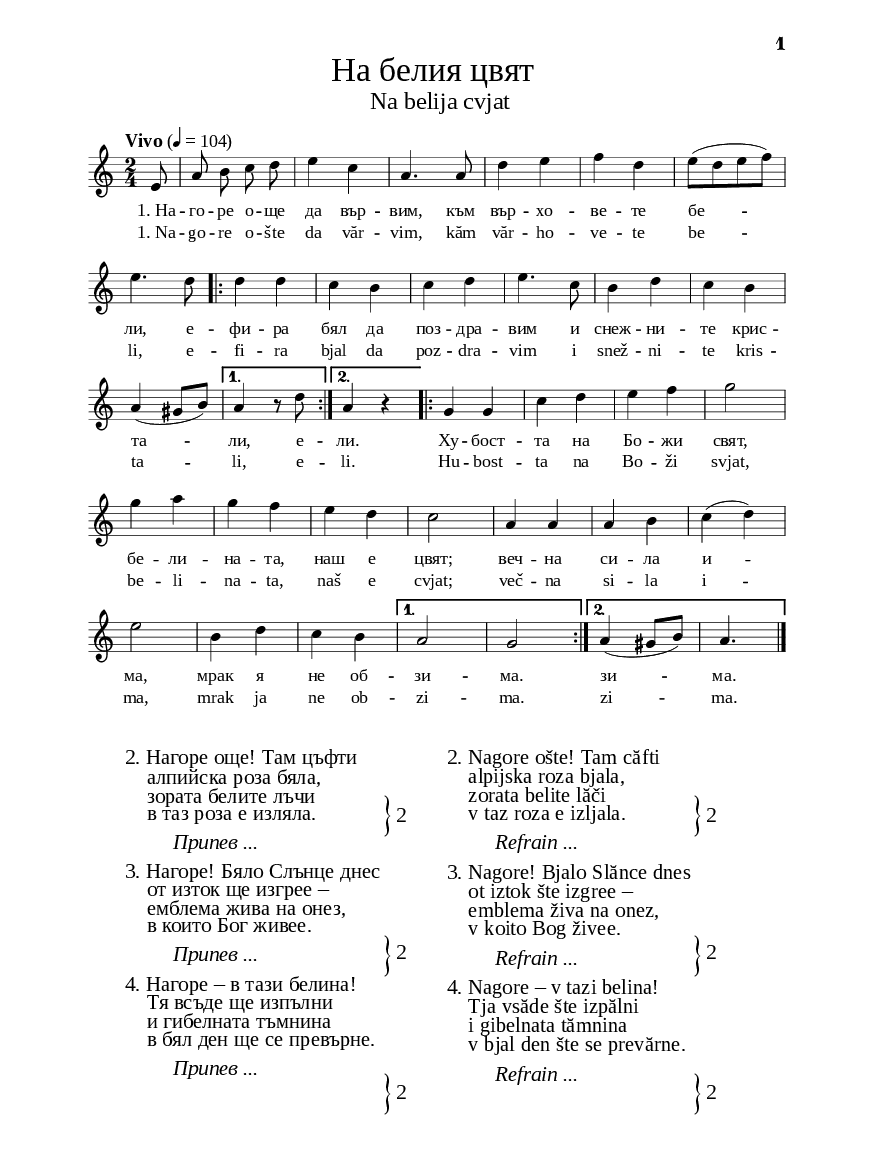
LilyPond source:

\version "2.24.3"

% include paper part and global functions
\include "include/globals.ily"

"rightBraces058" = \markup {
  \column {
    % repeat braces
    \translate #'(0 . -7.1 )
    \right-brace #20

    \translate #'(0 . -16.5 )
    \right-brace #20

    \translate #'(0 . -16.1 )
    \right-brace #20

  }
  \column {
    % repeat numbers
    \translate #'(0 . -7.9 )
    2
    \translate #'(0 . -18.9 )
    2

    \translate #'(0 . -19.2 )
    2

  }
}

"rightBraces059" = \markup {
  \column {
    % repeat braces
    \translate #'(0 . -7.7 )
    \right-brace #20


  }
  \column {
    % repeat numbers
    \translate #'(0 . -8.7 )
    2
  }
}

\bookpart {
  \label #'ref058
  \tocItem \markup "На белия цвят – Na belija cvjat"
  \include "include/bookpart-paper.ily"
  \score {
    \include "include/score-layout.ily"

    \new Voice \absolute {
      \clef treble
      \key a \minor
      \time 2/4
      \tempoFunc "Vivo" 4 "104"

      \autoBeamOff
      \partial 8

      e'8 | a'8  b'8 c''8 d''8 | e''4 c''4 | a'4. a'8 | d''4 e''4 | f''4 d''4 | e''8 ([ d''8 e''8 f''8 ]) | \break
      e''4. d''8 \repeat volta 2 {
        | d''4 d''4 |  c''4 b'4 |  c''4 d''4 |  e''4. c''8 |  b'4 d''4 | c''4 b'4 | \break
        a'4 ( gis'8 [b'8]) |
      } \alternative { { a'4 r8 d''8 } {  a'4 r4 } }
      \repeat volta 2 {
        | g'4 g'4 | c''4 d''4 | e''4 f''4 | g''2\break
        | g''4 a''4 |  g''4 f''4 |  e''4 d''4 |  c''2 | a'4 a'4 | a'4 b'4 | c''4 ( d''4 ) | \break
        e''2 | b'4 d''4| c''4 b'4 |
      } \alternative { { a'2 | g'2  }  {   a'4 (gis'8[b'8])  | a'4. \bar "|." \break } }
    }

    \addlyrics {
      "1. На" -- го -- ре о -- ще да вър -- вим, към вър -- хо -- ве -- те бе --
      ли, е -- фи -- ра бял да поз -- дра -- вим и снеж -- ни -- те крис --
      та -- ли, е -- ли. Ху -- бост -- та на Бо -- жи свят,
      бе -- ли -- на -- та, наш е цвят;  веч -- на си -- ла и --
      ма, мрак я не об -- зи -- ма. зи -- ма.
    }


    \addlyrics {
      "1. Na" -- go -- re o -- šte da văr -- vim, kăm văr -- ho -- ve -- te be --
      li, e -- fi -- ra bjal da poz -- dra -- vim i snež -- ni -- te kris --
      ta -- li, e -- li. Hu -- bost -- ta na Bo -- ži svjat,
      be -- li -- na -- ta, naš e cvjat;  več -- na si -- la i --
      ma, mrak ja ne ob -- zi -- ma. zi -- ma.
    }
    \header {
      title = \titleFunc "На белия цвят "" Na belija cvjat"
    }

    \midi{}

  } % score


  \markup \empty-two

  \markup \abs-fontsize #10 {
    \hspace #5
    \override #`(baseline-skip . ,bgCoupletBaselineSkip)
    \column {


      \line {   2. Нагоре още! Там цъфти }
      \line {   "   " алпийска роза бяла, }
      \line {   "   " зората белите лъчи }
      \line {   "   " в таз роза е изляла. }
      \vspace #0.5

      \line { "        " \italic {Припев ... } }
      \vspace #0.5


      \line {  3. Нагоре! Бяло Слънце днес }

      \line {   "   "от изток ще изгрее  – }

      \line {   "   "емблема жива на онез,}

      \line {   "   "в които Бог живее.}
      \vspace #0.5
      \line { "        " \italic {Припев ... } }

      \vspace #0.5
      \line {   4. Нагоре – в тази белина!}

      \line {   "   "Тя всъде ще изпълни}

      \line {   "   "и гибелната тъмнина}

      \line {   "   "в бял ден ще се превърне.}

      \vspace #0.5

      \line { "        " \italic {Припев ... } }



    }    \"rightBraces058"


    \hspace #5
    \override #`(baseline-skip . ,bgCoupletBaselineSkip)
    \column {

      \line {   2. Nagore ošte! Tam căfti }
      \line {   "   " alpijska roza bjala, }
      \line {   "   " zorata belite lăči }
      \line {   "   " v taz roza e izljala. }
      \vspace #0.5

      \line { "        " \italic {Refrain ... } }
      \vspace #0.5


      \line {  3. Nagore! Bjalo Slănce dnes }

      \line {   "   "ot iztok šte izgree  – }

      \line {   "   "emblema živa na onez,}

      \line {   "   "v koito Bog živee.}
      \vspace #0.5
      \line { "        " \italic {Refrain ... } }

      \vspace #0.5
      \line {   4. Nagore – v tazi belina!}

      \line {   "   "Tja vsăde šte izpălni}

      \line {   "   "i gibelnata tămnina}

      \line {   "   "v bjal den šte se prevărne.}

      \vspace #0.5

      \line { "        " \italic {Refrain ... } }


    }   \"rightBraces058" %column
  } % markup

  \pageBreak


  \markup \abs-fontsize #10 {
    \hspace #5
    \override #`(baseline-skip . ,bgCoupletBaselineSkip)
    \column {




      \line {   5. Земята ще разхубавим,}

      \line {   "   "на Рай ще я направим;}

      \line {   "   "Небето ще развеселим}

      \line {   "   "и Бога ще прославим.}
      \vspace #0.5
      \line { "        " \italic {Припев ... } }
    }      \"rightBraces059"

    \hspace #5
    \override #`(baseline-skip . ,bgCoupletBaselineSkip)
    \column {

      \line {   5. Zemjata šte razhubavim,}

      \line {   "   "na Raj šte ja napravim;}

      \line {   "   "Nebeto šte razveselim}

      \line {   "   "i Boga šte proslavim.}
      \vspace #0.5
      \line { "        " \italic {Refrain ... } }



    }    \"rightBraces059"
  } % markup

  % include foreign translation(s) of the song
  \markup \vspace #3
  \version "2.24.4"

\markup \fill-line { \fontsize #deTitleFontSize "An die weiße Farbe" }
\markup \null
\markup \null
\markup \abs-fontsize #10 {
   \hspace #25
  \override #`(baseline-skip . ,deCoupletBaselineSkip)

  \column {
    \line { 1. Hinauf, steigen wir immer weiter}

    \line { "   "zu den weißen Gipfeln,}

    \line { "   "grüßen wir den weißen Äther}

    \line { "   "und die Schneekristalle.}

     \vspace #0.5

    \line { "      " \italic { Refrain }:}
    \line { "      "Die Schönheit der göttlichen Welt,}

    \line { "      "das Weiße, unsere Farbe  –}

    \line { "      "hat ewige Kraft,}

    \line { "      "die Finsternis ergreift sie nicht.}
    \vspace #0.5
    \line { 2. Hinauf immer weiter! Dort blüht }

    \line { "   "die weiße Alpenrose,}

    \line { "   "die Morgenröte ergoss  }

    \line { "   "  die weiße Farbe in diese Rose. }

     \vspace #0.5

    \line { "      " \italic { Refrain } ... }

    \vspace #0.5

    \line { 3. Hinauf! Eine weiße Sonne wird heute}

    \line { "   " von Osten aufgehen  –}

    \line { "   " das lebendige Emblem für jene,}

    \line { "   " in denen Gott lebt.}

     \vspace #0.5

    \line { "      " \italic { Refrain } ... }

    \vspace #0.5

    \line { 4. Hinauf – in dieses Weiß!}

    \line { "   " Es wird alles ausfüllen}

    \line { "   " und die tödliche Dunkelheit}

    \line { "   " in weißen Tag verwandeln.}

     \vspace #0.5

    \line { "      " \italic { Refrain } ... }

    \vspace #0.5
    \line { 5. Wir werden die Erde verschönern,}

    \line { "   " wir werden sie zum Paradies machen;}

    \line { "   " wir werden den Himmel erfreuen}

    \line { "   " und Gott lobpreisen. }

   \vspace #0.5

    \line { "      " \italic { Refrain } ... }


  }

}


} % bookpart
